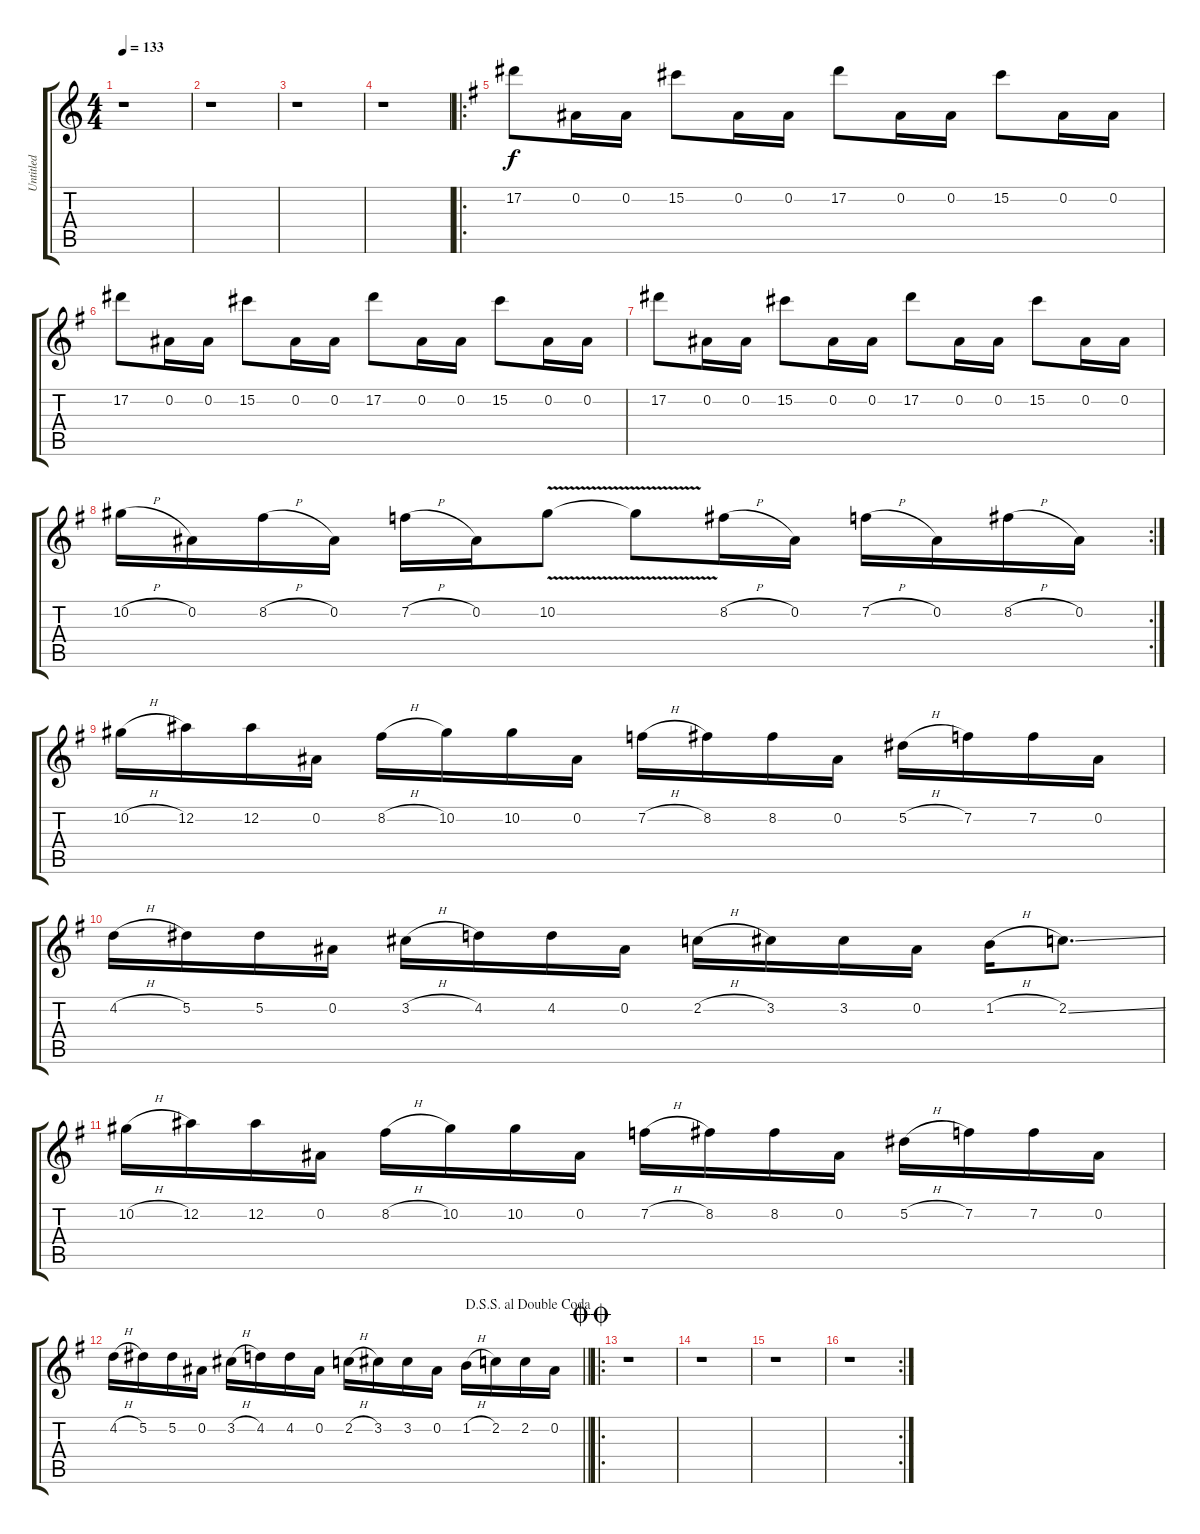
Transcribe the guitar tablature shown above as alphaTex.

\track ("Untitled" "Untitled") {instrument distortionguitar}
\staff {score tabs}
\tuning (Eb4 Bb3 Gb3 Db3 Ab2 Eb2) {hide}
\ts (4 4)
\tempo 133
\clef g2
\ks c
r.1{dy f} |
r.1 |
r.1 |
r.1 |
\ro
\ks g
17.2.8 0.2.16 0.2.16 15.2.8 0.2.16 0.2.16 17.2.8 0.2.16 0.2.16 15.2.8 0.2.16 0.2.16 |
17.2.8 0.2.16 0.2.16 15.2.8 0.2.16 0.2.16 17.2.8 0.2.16 0.2.16 15.2.8 0.2.16 0.2.16 |
17.2.8 0.2.16 0.2.16 15.2.8 0.2.16 0.2.16 17.2.8 0.2.16 0.2.16 15.2.8 0.2.16 0.2.16 |
\rc 2
10.2{h}.16 0.2.16 8.2{h}.16 0.2.16 7.2{h}.16 0.2.16 10.2{v}.8 10.2{v t}.8 8.2{h}.16 0.2.16 7.2{h}.16 0.2.16 8.2{h}.16 0.2.16 |
10.2{h}.16 12.2.16 12.2.16 0.2.16 8.2{h}.16 10.2.16 10.2.16 0.2.16 7.2{h}.16 8.2.16 8.2.16 0.2.16 5.2{h}.16 7.2.16 7.2.16 0.2.16 |
4.2{h}.16 5.2.16 5.2.16 0.2.16 3.2{h}.16 4.2.16 4.2.16 0.2.16 2.2{h}.16 3.2.16 3.2.16 0.2.16 1.2{h}.16 2.2{ss}.8{d} |
10.2{h}.16 12.2.16 12.2.16 0.2.16 8.2{h}.16 10.2.16 10.2.16 0.2.16 7.2{h}.16 8.2.16 8.2.16 0.2.16 5.2{h}.16 7.2.16 7.2.16 0.2.16 |
\jump dalsegnosegnoaldoublecoda
\barLineRight lightlight
4.2{h}.16 5.2.16 5.2.16 0.2.16 3.2{h}.16 4.2.16 4.2.16 0.2.16 2.2{h}.16 3.2.16 3.2.16 0.2.16 1.2{h}.16 2.2.16 2.2.16 0.2.16 |
\ro
\jump doublecoda
r.1 |
r.1 |
r.1 |
\rc 2
r.1
